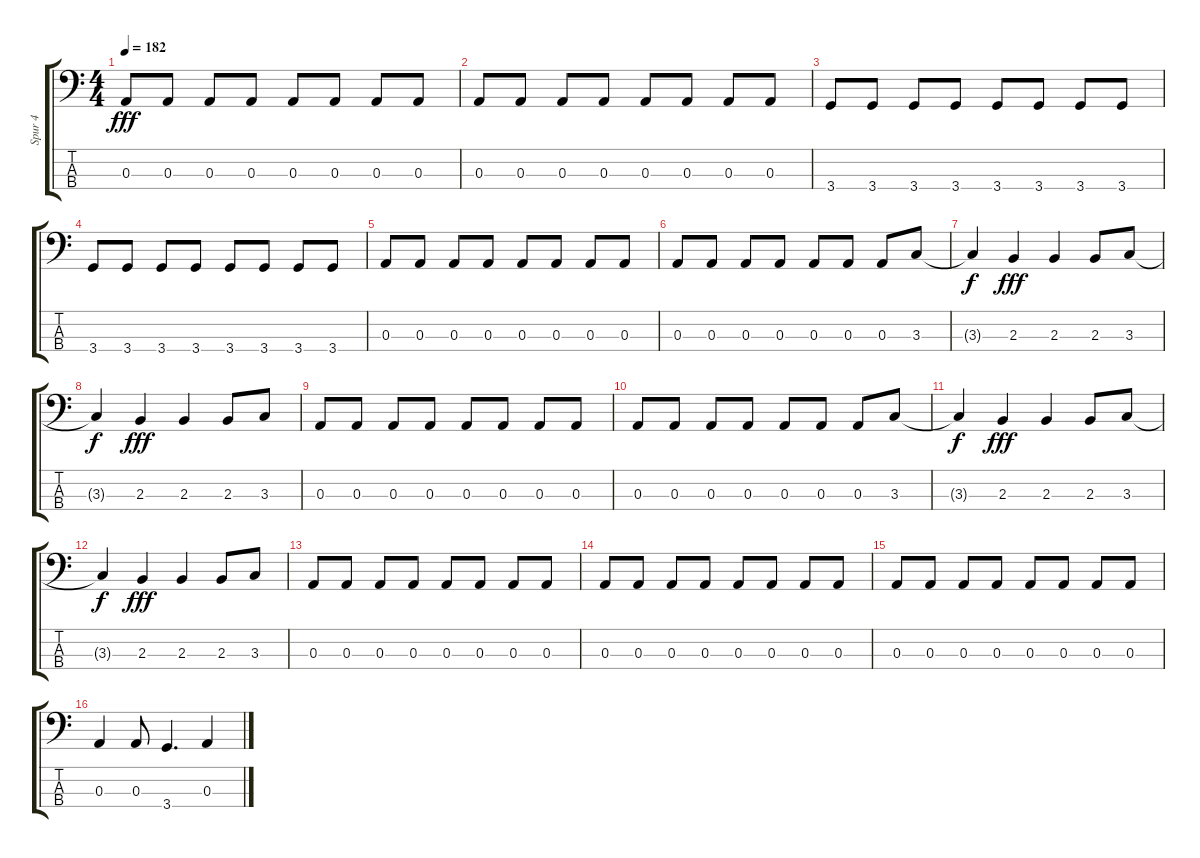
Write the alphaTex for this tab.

\track ("Spur 4" "Spur 4") {instrument electricbasspick}
\staff {score tabs}
\tuning (G2 D2 A1 E1) {hide}
\ts (4 4)
\tempo 182
\clef f4
\ks c
0.3.8{dy fff} 0.3.8 0.3.8 0.3.8 0.3.8 0.3.8 0.3.8 0.3.8 |
0.3.8 0.3.8 0.3.8 0.3.8 0.3.8 0.3.8 0.3.8 0.3.8 |
3.4.8 3.4.8 3.4.8 3.4.8 3.4.8 3.4.8 3.4.8 3.4.8 |
3.4.8 3.4.8 3.4.8 3.4.8 3.4.8 3.4.8 3.4.8 3.4.8 |
0.3.8 0.3.8 0.3.8 0.3.8 0.3.8 0.3.8 0.3.8 0.3.8 |
0.3.8 0.3.8 0.3.8 0.3.8 0.3.8 0.3.8 0.3.8 3.3.8 |
3.3{t}.4{dy f} 2.3.4{dy fff} 2.3.4 2.3.8 3.3.8 |
3.3{t}.4{dy f} 2.3.4{dy fff} 2.3.4 2.3.8 3.3.8 |
0.3.8 0.3.8 0.3.8 0.3.8 0.3.8 0.3.8 0.3.8 0.3.8 |
0.3.8 0.3.8 0.3.8 0.3.8 0.3.8 0.3.8 0.3.8 3.3.8 |
3.3{t}.4{dy f} 2.3.4{dy fff} 2.3.4 2.3.8 3.3.8 |
3.3{t}.4{dy f} 2.3.4{dy fff} 2.3.4 2.3.8 3.3.8 |
0.3.8 0.3.8 0.3.8 0.3.8 0.3.8 0.3.8 0.3.8 0.3.8 |
0.3.8 0.3.8 0.3.8 0.3.8 0.3.8 0.3.8 0.3.8 0.3.8 |
0.3.8 0.3.8 0.3.8 0.3.8 0.3.8 0.3.8 0.3.8 0.3.8 |
0.3.4 0.3.8 3.4.4{d} 0.3.4
